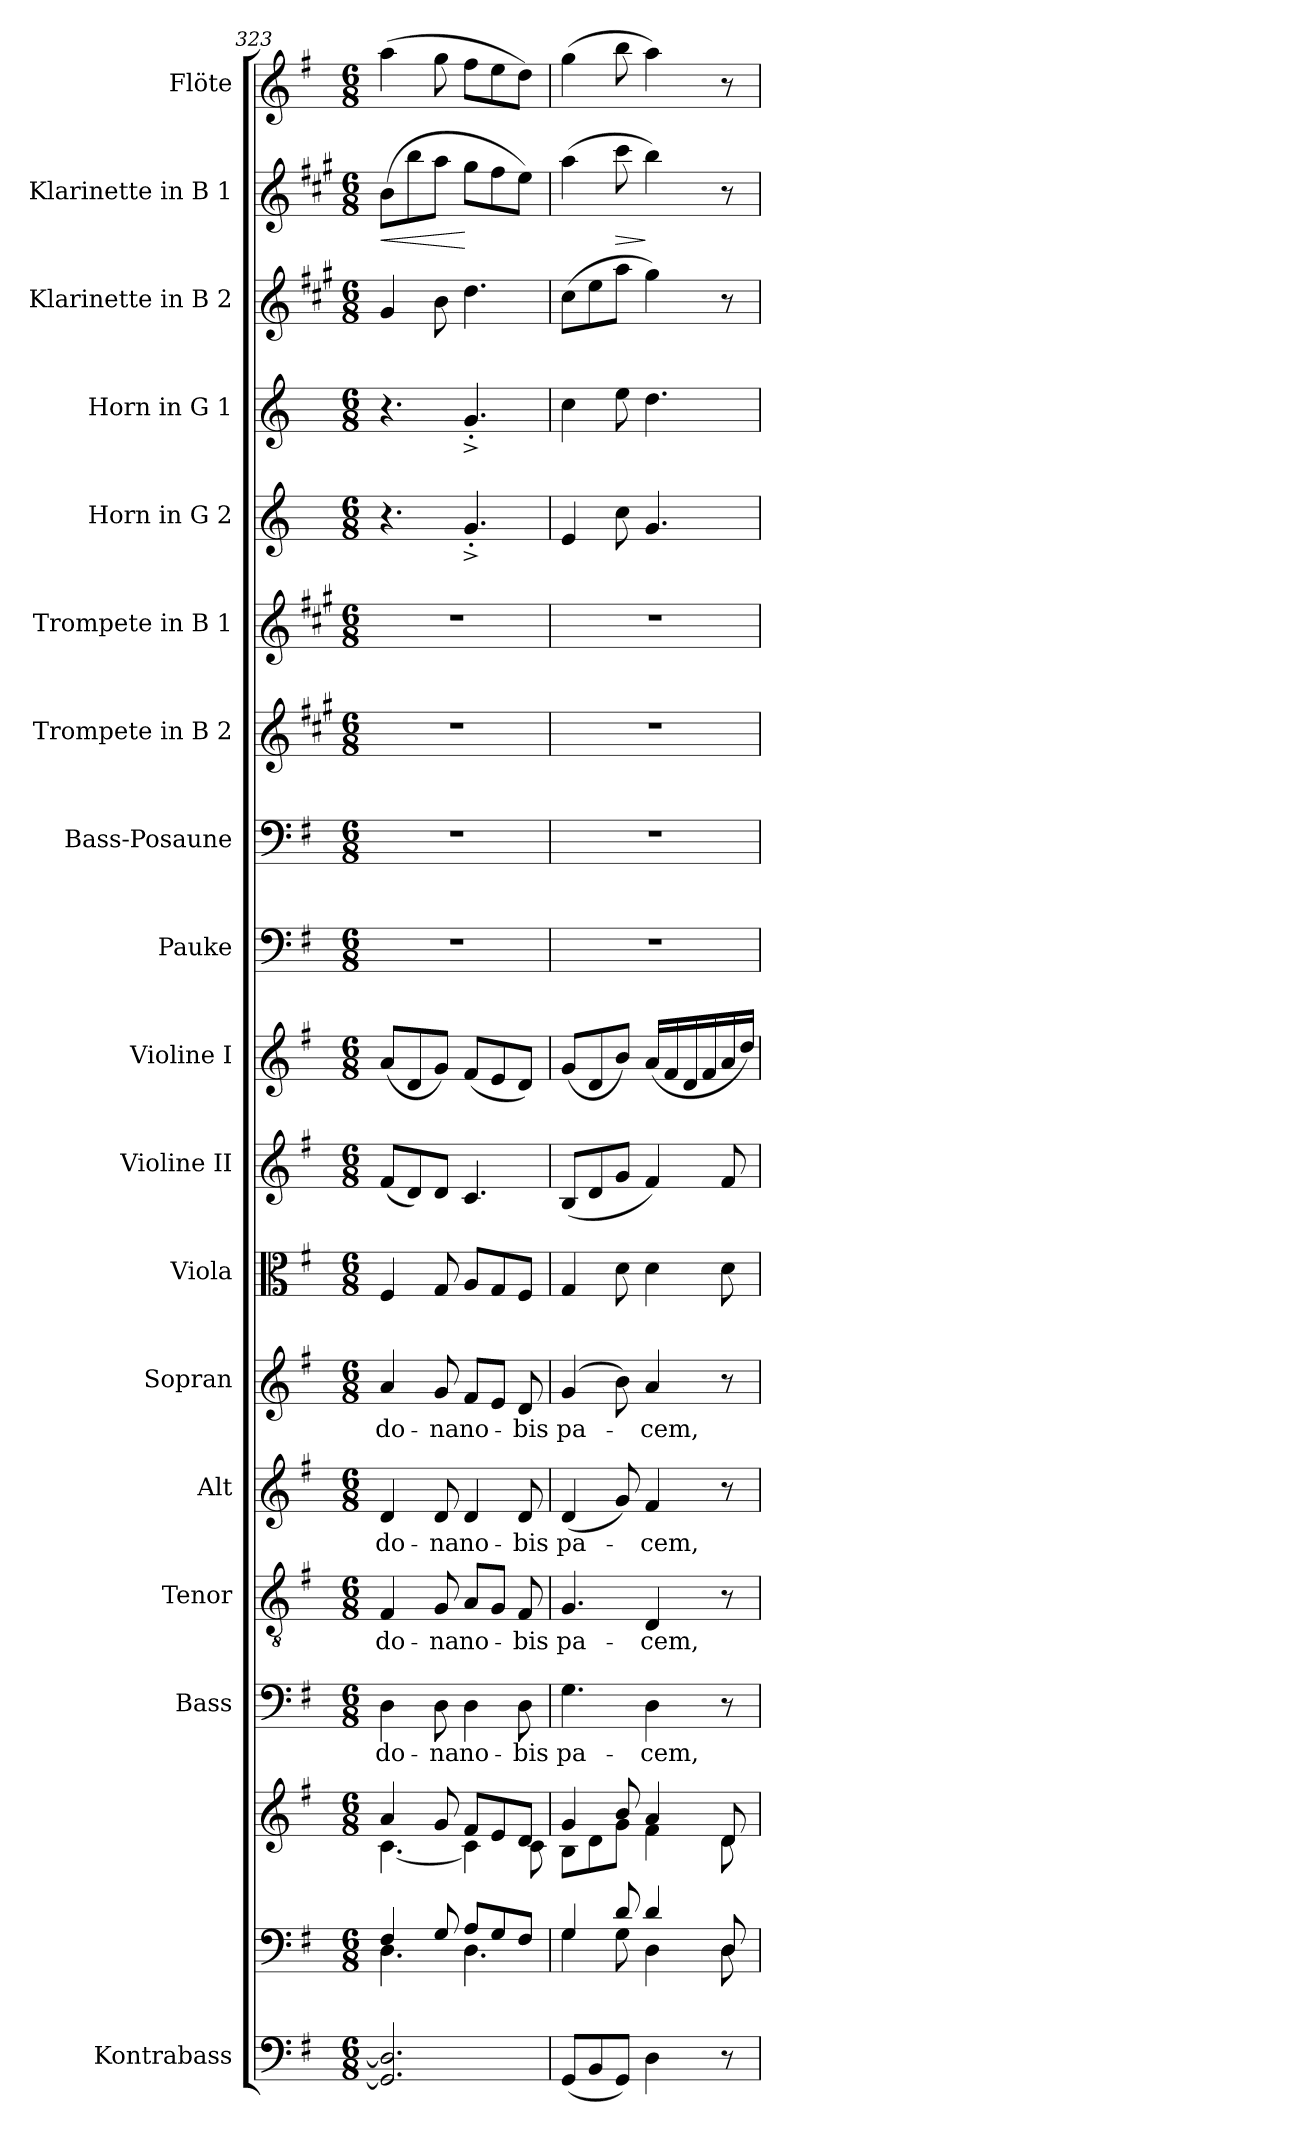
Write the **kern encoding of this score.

**kern	**kern	**kern	**kern	**text	**kern	**text	**kern	**text	**kern	**text	**kern	**kern	**kern	**kern	**kern	**kern	**kern	**kern	**kern	**kern	**kern	**dynam	**kern
*part18	*part17	*part17	*part16	*part16	*part15	*part15	*part14	*part14	*part13	*part13	*part12	*part11	*part10	*part9	*part8	*part7	*part6	*part5	*part4	*part3	*part2	*part2	*part1
*staff19	*staff18	*staff17	*staff16	*staff16	*staff15	*staff15	*staff14	*staff14	*staff13	*staff13	*staff12	*staff11	*staff10	*staff9	*staff8	*staff7	*staff6	*staff5	*staff4	*staff3	*staff2	*staff2	*staff1
*I"Kontrabass	*	*	*I"Bass	*	*I"Tenor	*	*I"Alt	*	*I"Sopran	*	*I"Viola	*I"Violine II	*I"Violine I	*I"Pauke	*I"Bass-Posaune	*I"Trompete in B 2	*I"Trompete in B 1	*I"Horn in G 2	*I"Horn in G 1	*I"Klarinette in B 2	*I"Klarinette in B 1	*	*I"Flöte
*I'Kb.	*	*	*I'B	*	*I'T	*	*I'A	*	*I'S	*	*I'Vla.	*I'Vl. II	*I'Vl. I	*I'Pk.	*I'B. Pos.	*	*	*I'Hrn. 2	*I'Hrn. 1	*	*	*	*I'Fl.
*clefF4	*clefF4	*clefG2	*clefF4	*	*clefGv2	*	*clefG2	*	*clefG2	*	*clefC3	*clefG2	*clefG2	*clefF4	*clefF4	*clefG2	*clefG2	*clefG2	*clefG2	*clefG2	*clefG2	*	*clefG2
*ITrd7c12	*	*	*	*	*	*	*	*	*	*	*	*	*	*	*	*ITrd1c2	*ITrd1c2	*ITrd3c5	*ITrd3c5	*ITrd1c2	*ITrd1c2	*	*
*k[f#]	*k[f#]	*k[f#]	*k[f#]	*	*k[f#]	*	*k[f#]	*	*k[f#]	*	*k[f#]	*k[f#]	*k[f#]	*k[f#]	*k[f#]	*k[f#]	*k[f#]	*k[f#]	*k[f#]	*k[f#]	*k[f#]	*	*k[f#]
*G:	*G:	*G:	*G:	*	*G:	*	*G:	*	*G:	*	*G:	*G:	*G:	*G:	*G:	*G:	*G:	*G:	*G:	*G:	*G:	*	*G:
*M6/8	*M6/8	*M6/8	*M6/8	*	*M6/8	*	*M6/8	*	*M6/8	*	*M6/8	*M6/8	*M6/8	*M6/8	*M6/8	*M6/8	*M6/8	*M6/8	*M6/8	*M6/8	*M6/8	*	*M6/8
=323	=323	=323	=323	=323	=323	=323	=323	=323	=323	=323	=323	=323	=323	=323	=323	=323	=323	=323	=323	=323	=323	=323	=323
*	*^	*^	*	*	*	*	*	*	*	*	*	*	*	*	*	*	*	*	*	*	*	*	*
!	!	!	!	!	!	!LO:LY:b	!	!LO:LY:b	!	!LO:LY:b	!	!LO:LY:b	!	!	!	!	!	!	!	!	!	!	!	!LO:HP:b	!
2.GGG/] 2.DD/]	4F#/	4.D\	4a/	[<4.c\	4D\	do-	4F#/	do-	4d/	do-	4a/	do-	4F#/	(<8f#/L	(<8a/L	2.r	2.r	2.r	2.r	4.r	4.r	4f#/	(>8a\L	<	(>4aa\
.	.	.	.	.	.	.	.	.	.	.	.	.	.	8d/)	8d/	.	.	.	.	.	.	.	8aa\	.	.
!	!	!	!	!	!	!LO:LY:b	!	!LO:LY:b	!	!LO:LY:b	!	!LO:LY:b	!	!	!	!	!	!	!	!	!	!	!	!	!
.	8G/	.	8g/	.	8D\	-na	8G/	-na	8d/	-na	8g/	-na	8G/	8d/J	8g/J)	.	.	.	.	.	.	8a\	8gg\J	.	8gg\
!	!	!	!	!	!	!LO:LY:b	!	!LO:LY:b	!	!LO:LY:b	!	!LO:LY:b	!	!	!	!	!	!	!	!	!	!	!	!	!
.	8A/L	4.D\	8f#/L	4c\]	4D\	no-	8A/L	no-	4d/	no-	8f#/L	no-	8A/L	4.c/	(<8f#/L	.	.	.	.	4.d^<'</	4.d^<'</	4.cc\	8ff#\L	[	8ff#\L
.	8G/	.	8e/	.	.	.	8G/J	.	.	.	8e/J	.	8G/	.	8e/	.	.	.	.	.	.	.	8ee\	.	8ee\
!	!	!	!	!	!	!LO:LY:b	!	!LO:LY:b	!	!LO:LY:b	!	!LO:LY:b	!	!	!	!	!	!	!	!	!	!	!	!	!
.	8F#/J	.	8d/J	8c\	8D\	-bis	8F#/	-bis	8d/	-bis	8d/	-bis	8F#/J	.	8d/J)	.	.	.	.	.	.	.	8dd\J)	.	8dd\J)
=324	=324	=324	=324	=324	=324	=324	=324	=324	=324	=324	=324	=324	=324	=324	=324	=324	=324	=324	=324	=324	=324	=324	=324	=324	=324
!	!	!	!	!	!	!LO:LY:b	!	!LO:LY:b	!	!LO:LY:b	!	!LO:LY:b	!	!	!	!	!	!	!	!	!	!	!	!	!
(<8GGG/L	4G/	4G\	4g/	8B\L	4.G\	pa-	4.G/	pa-	(<4d/	pa-	(4g/	pa-	4G/	(<8B/L	(<8g/L	2.r	2.r	2.r	2.r	4B/	4g\	(>8b\L	(>4gg\	.	(>4gg\
8BBB/	.	.	.	8d\	.	.	.	.	.	.	.	.	.	8d/	8d/	.	.	.	.	.	.	8dd\	.	.	.
!	!	!	!	!	!	!	!	!	!	!	!	!	!	!	!	!	!	!	!	!	!	!	!	!LO:HP:b	!
8GGG/J)	8d/	8G\	8b/	8g\J	.	.	.	.	8g/)	.	8b\)	.	8d\	8g/J	8b/J)	.	.	.	.	8g\	8b\	8gg\J	8bb\	>	8bb\
!	!	!	!	!	!	!LO:LY:b	!	!LO:LY:b	!	!LO:LY:b	!	!LO:LY:b	!	!	!	!	!	!	!	!	!	!	!	!	!
4DD\	4d/	4D\	4a/	4f#\	4D\	-cem,	4D/	-cem,	4f#/	-cem,	4a/	-cem,	4d\	4f#/)	(<16a/LL	.	.	.	.	4.d/	4.a\	4ff#\)	4aa\)	]	4aa\)
.	.	.	.	.	.	.	.	.	.	.	.	.	.	.	16f#/	.	.	.	.	.	.	.	.	.	.
.	.	.	.	.	.	.	.	.	.	.	.	.	.	.	16d/	.	.	.	.	.	.	.	.	.	.
.	.	.	.	.	.	.	.	.	.	.	.	.	.	.	16f#/	.	.	.	.	.	.	.	.	.	.
8r	8D/	8D\	8d/	8d\	8r	.	8r	.	8r	.	8r	.	8d\	8f#/	16a/	.	.	.	.	.	.	8r	8r	.	8r
.	.	.	.	.	.	.	.	.	.	.	.	.	.	.	16dd/JJ)	.	.	.	.	.	.	.	.	.	.
*	*v	*v	*	*	*	*	*	*	*	*	*	*	*	*	*	*	*	*	*	*	*	*	*	*	*
*	*	*v	*v	*	*	*	*	*	*	*	*	*	*	*	*	*	*	*	*	*	*	*	*	*
=	=	=	=	=	=	=	=	=	=	=	=	=	=	=	=	=	=	=	=	=	=	=	=
*-	*-	*-	*-	*-	*-	*-	*-	*-	*-	*-	*-	*-	*-	*-	*-	*-	*-	*-	*-	*-	*-	*-	*-
